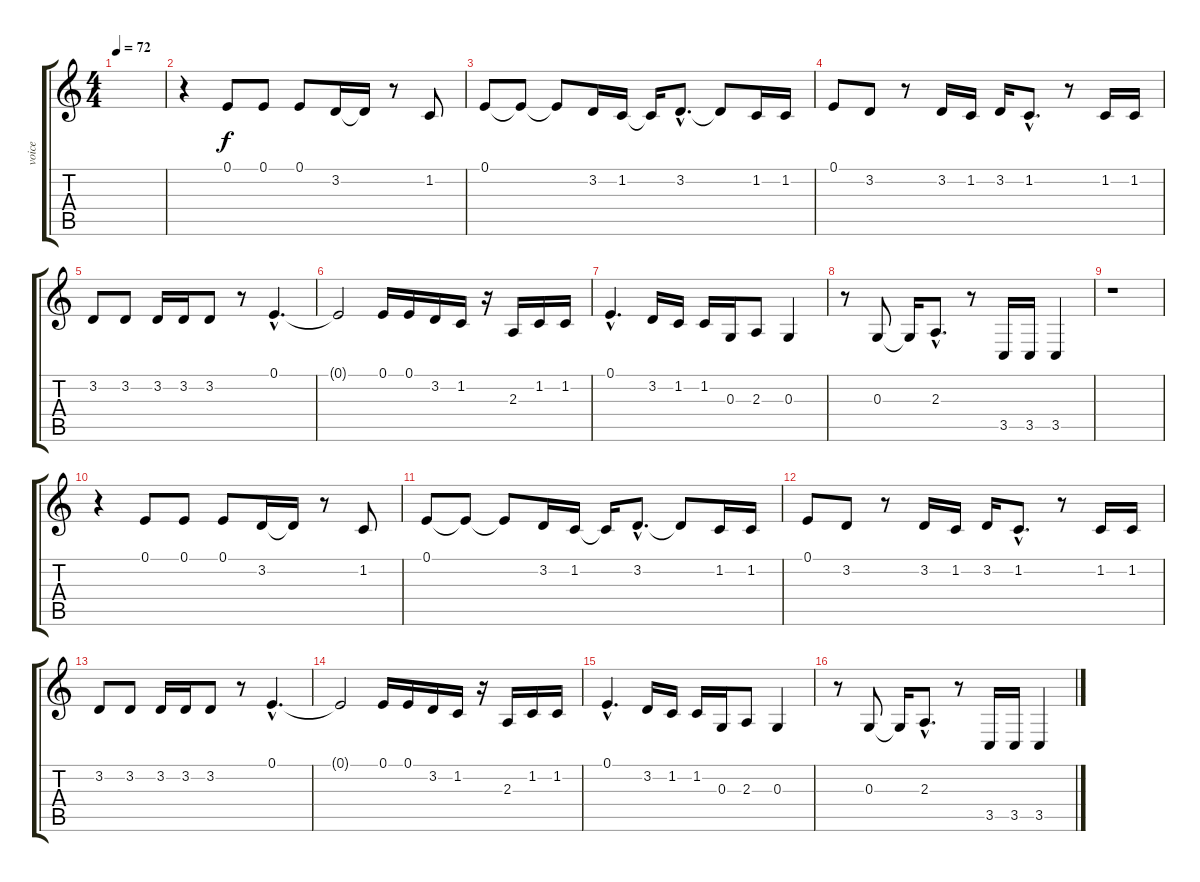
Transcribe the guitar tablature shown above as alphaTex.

\track ("voice" "voice") {instrument sopranosax}
\staff {score tabs}
\tuning (E4 B3 G3 D3 A2 E2) {hide}
\ts (4 4)
\tempo 72
\clef g2
\ks c
|
r.4 0.1.8 0.1.8 0.1.8 3.2.16 3.2{t}.16 r.8 1.2.8 |
0.1.8 0.1{t}.8 0.1{t}.8 3.2.16 1.2.16 1.2{t}.16 3.2{hac}.8{d} 3.2{t}.8 1.2.16 1.2.16 |
0.1.8 3.2.8 r.8 3.2.16 1.2.16 3.2.16 1.2{hac}.8{d} r.8 1.2.16 1.2.16 |
3.2.8 3.2.8 3.2.16 3.2.16 3.2.8 r.8 0.1{hac}.4{d} |
0.1{t}.2 0.1.16 0.1.16 3.2.16 1.2.16 r.16 2.3.16 1.2.16 1.2.16 |
0.1{hac}.4{d} 3.2.16 1.2.16 1.2.16 0.3.16 2.3.8 0.3.4 |
r.8 0.3.8 0.3{t}.16 2.3{hac}.8{d} r.8 3.5.16 3.5.16 3.5.4 |
r.1 |
r.4 0.1.8 0.1.8 0.1.8 3.2.16 3.2{t}.16 r.8 1.2.8 |
0.1.8 0.1{t}.8 0.1{t}.8 3.2.16 1.2.16 1.2{t}.16 3.2{hac}.8{d} 3.2{t}.8 1.2.16 1.2.16 |
0.1.8 3.2.8 r.8 3.2.16 1.2.16 3.2.16 1.2{hac}.8{d} r.8 1.2.16 1.2.16 |
3.2.8 3.2.8 3.2.16 3.2.16 3.2.8 r.8 0.1{hac}.4{d} |
0.1{t}.2 0.1.16 0.1.16 3.2.16 1.2.16 r.16 2.3.16 1.2.16 1.2.16 |
0.1{hac}.4{d} 3.2.16 1.2.16 1.2.16 0.3.16 2.3.8 0.3.4 |
r.8 0.3.8 0.3{t}.16 2.3{hac}.8{d} r.8 3.5.16 3.5.16 3.5.4
